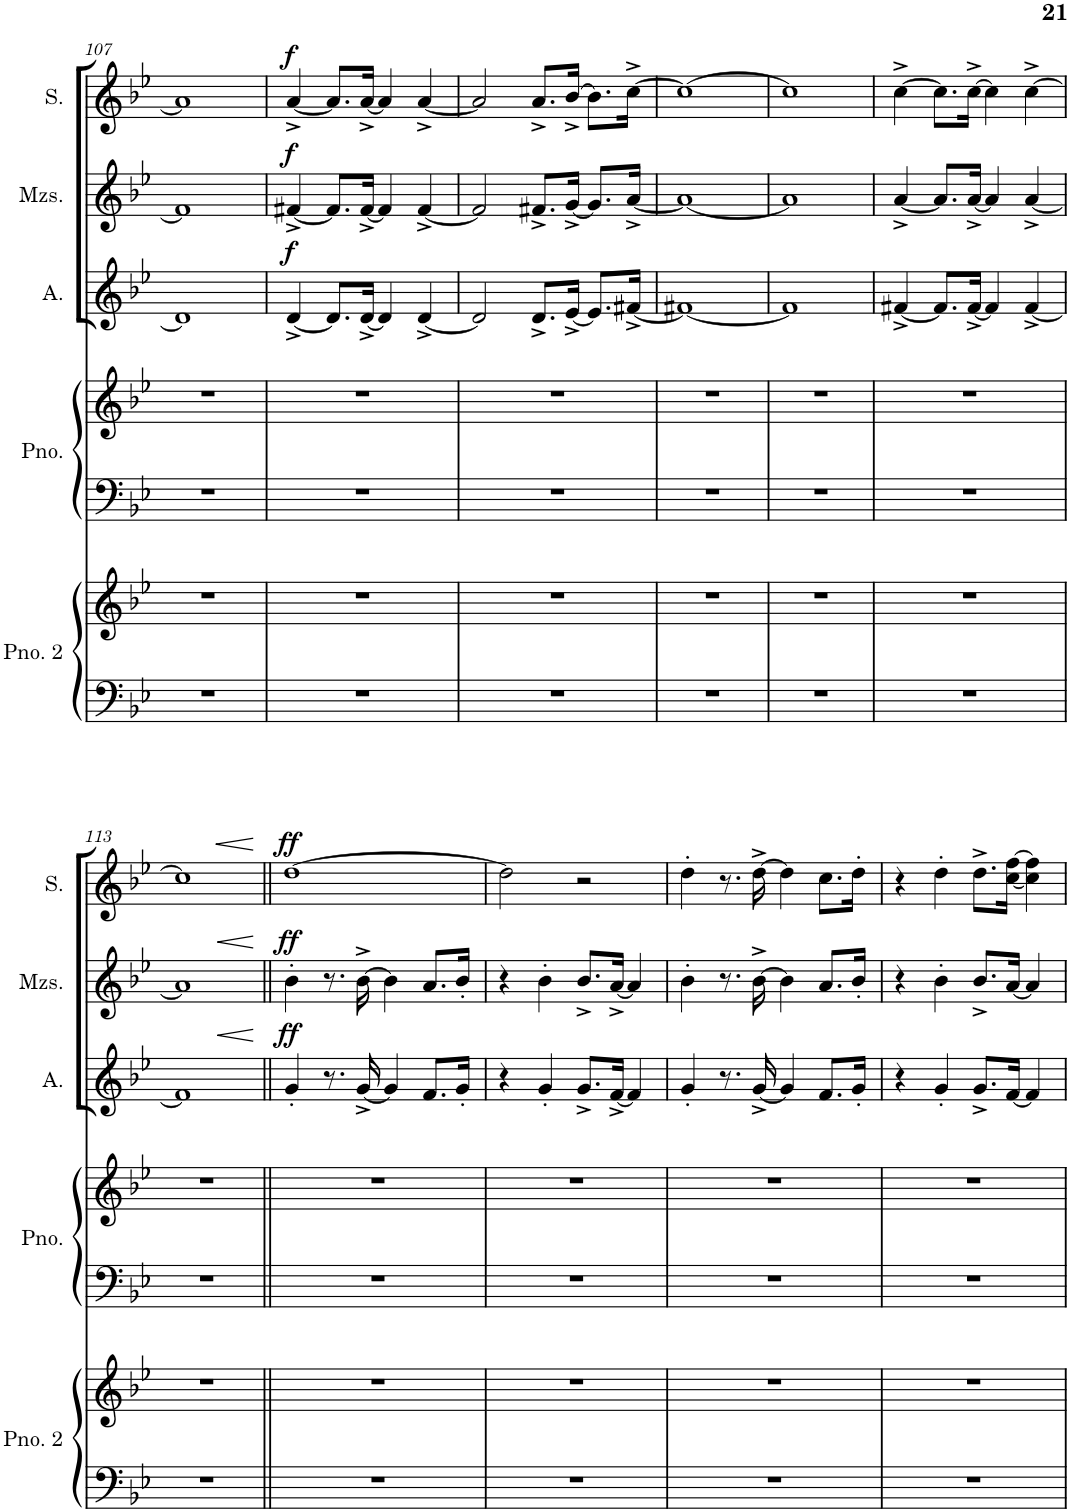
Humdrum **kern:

**kern	**kern	**kern	**kern	**kern	**dynam	**kern	**dynam	**kern	**dynam
*part5	*part5	*part4	*part4	*part3	*part3	*part2	*part2	*part1	*part1
*staff7	*staff6	*staff5	*staff4	*staff3	*staff3	*staff2	*staff2	*staff1	*staff1
*I"Piano 2	*	*I"Piano	*	*I"Alto	*	*I"Mezzo-soprano	*	*I"Soprano	*
*I'Pno. 2	*	*I'Pno.	*	*I'A.	*	*I'Mzs.	*	*I'S.	*
!!LO:PB:g=z
*clefF4	*clefG2	*clefF4	*clefG2	*clefG2	*	*clefG2	*	*clefG2	*
*k[b-e-]	*k[b-e-]	*k[b-e-]	*k[b-e-]	*k[b-e-]	*	*k[b-e-]	*	*k[b-e-]	*
*M4/4	*M4/4	*M4/4	*M4/4	*M4/4	*	*M4/4	*	*M4/4	*
=107	=107	=107	=107	=107	=107	=107	=107	=107	=107
1r	1r	1r	1r	1d]	.	1f#]	.	1a]	.
=108	=108	=108	=108	=108	=108	=108	=108	=108	=108
!	!	!	!	!	!LO:DY:a	!	!LO:DY:a	!	!LO:DY:a
1r	1r	1r	1r	[4d^/	f	[4f#X^/	f	[4a^/	f
.	.	.	.	8.d/L]	.	8.f#/L]	.	8.a/L]	.
.	.	.	.	[16d^/Jk	.	[16f#^/Jk	.	[16a^/Jk	.
.	.	.	.	4d/]	.	4f#/]	.	4a/]	.
.	.	.	.	[4d^/	.	[4f#^/	.	[4a^/	.
=109	=109	=109	=109	=109	=109	=109	=109	=109	=109
1r	1r	1r	1r	2d/]	.	2f#/]	.	2a/]	.
.	.	.	.	8.d^/L	.	8.f#X^/L	.	8.a^/L	.
.	.	.	.	[16e-^/Jk	.	[16g^/Jk	.	[16b-^/Jk	.
.	.	.	.	8.e-/L]	.	8.g/L]	.	8.b-\L]	.
.	.	.	.	[16f#X^/Jk	.	[16a^/Jk	.	[16cc^\Jk	.
=110	=110	=110	=110	=110	=110	=110	=110	=110	=110
1r	1r	1r	1r	1f#X_	.	1a_	.	1cc_	.
=111	=111	=111	=111	=111	=111	=111	=111	=111	=111
1r	1r	1r	1r	1f#]	.	1a]	.	1cc]	.
=112	=112	=112	=112	=112	=112	=112	=112	=112	=112
1r	1r	1r	1r	[4f#X^/	.	[4a^/	.	[4cc^\	.
.	.	.	.	8.f#/L]	.	8.a/L]	.	8.cc\L]	.
.	.	.	.	[16f#^/Jk	.	[16a^/Jk	.	[16cc^\Jk	.
.	.	.	.	4f#/]	.	4a/]	.	4cc\]	.
.	.	.	.	[4f#^/	.	[4a^/	.	[4cc^\	.
!!LO:LB:g=z
=113	=113	=113	=113	=113	=113	=113	=113	=113	=113
1r	1r	1r	1r	1f#]	.	1a]	.	1cc]	.
=114||	=114||	=114||	=114||	=114||	=114||	=114||	=114||	=114||	=114||
!	!	!	!	!	!LO:DY:a	!	!LO:DY:a	!	!LO:DY:a
1r	1r	1r	1r	4g'/	ff	4b-'\	ff	[1dd	ff
.	.	.	.	8.r	.	8.r	.	.	.
.	.	.	.	[16g^/	.	[16b-^\	.	.	.
.	.	.	.	4g/]	.	4b-\]	.	.	.
.	.	.	.	8.f/L	.	8.a/L	.	.	.
.	.	.	.	16g'/Jk	.	16b-'/Jk	.	.	.
=115	=115	=115	=115	=115	=115	=115	=115	=115	=115
1r	1r	1r	1r	4r	.	4r	.	2dd\]	.
.	.	.	.	4g'/	.	4b-'\	.	.	.
.	.	.	.	8.g^/L	.	8.b-^/L	.	2r	.
.	.	.	.	[16f^/Jk	.	[16a^/Jk	.	.	.
.	.	.	.	4f/]	.	4a/]	.	.	.
=116	=116	=116	=116	=116	=116	=116	=116	=116	=116
1r	1r	1r	1r	4g'/	.	4b-'\	.	4dd'\	.
.	.	.	.	8.r	.	8.r	.	8.r	.
.	.	.	.	[16g^/	.	[16b-^\	.	[16dd^\	.
.	.	.	.	4g/]	.	4b-\]	.	4dd\]	.
.	.	.	.	8.f/L	.	8.a/L	.	8.cc\L	.
.	.	.	.	16g'/Jk	.	16b-'/Jk	.	16dd'\Jk	.
=117	=117	=117	=117	=117	=117	=117	=117	=117	=117
1r	1r	1r	1r	4r	.	4r	.	4r	.
.	.	.	.	4g'/	.	4b-'\	.	4dd'\	.
.	.	.	.	8.g^/L	.	8.b-^/L	.	8.dd^\L	.
.	.	.	.	[16f/Jk	.	[16a/Jk	.	[16cc\ [16ff\Jk	.
.	.	.	.	4f/]	.	4a/]	.	4cc\] 4ff\]	.
=	=	=	=	=	=	=	=	=	=
*-	*-	*-	*-	*-	*-	*-	*-	*-	*-
